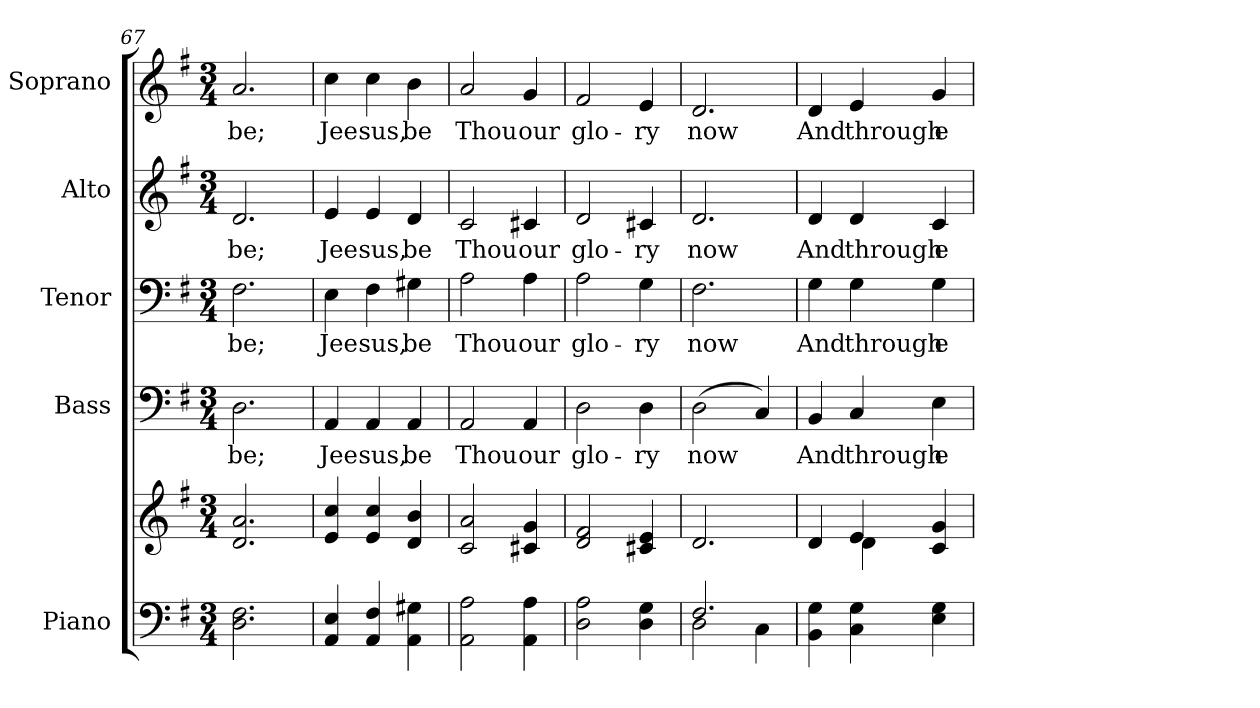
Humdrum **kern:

**kern	**kern	**kern	**text	**kern	**text	**kern	**text	**kern	**text
*part5	*part5	*part4	*part4	*part3	*part3	*part2	*part2	*part1	*part1
*staff6	*staff5	*staff4	*staff4	*staff3	*staff3	*staff2	*staff2	*staff1	*staff1
*I"Piano	*	*I"Bass	*	*I"Tenor	*	*I"Alto	*	*I"Soprano	*
*I'Pno.	*	*I'B.	*	*I'T.	*	*I'A.	*	*I'S.	*
*clefF4	*clefG2	*clefF4	*	*clefF4	*	*clefG2	*	*clefG2	*
*k[f#]	*k[f#]	*k[f#]	*	*k[f#]	*	*k[f#]	*	*k[f#]	*
*G:	*G:	*G:	*	*G:	*	*G:	*	*G:	*
*M3/4	*M3/4	*M3/4	*	*M3/4	*	*M3/4	*	*M3/4	*
=67	=67	=67	=67	=67	=67	=67	=67	=67	=67
!	!	!	!LO:LY:b:color=#000000	!	!	!	!	!	!
!	!	!	!	!	!LO:LY:b:color=#000000	!	!	!	!
!	!	!	!	!	!	!	!LO:LY:b:color=#000000	!	!
!	!	!	!	!	!	!	!	!	!LO:LY:b:color=#000000
2.Di\ 2.F#i	2.di/ 2.ai	2.Di\	be;	2.F#i\	be;	2.di/	be;	2.ai/	be;
=68	=68	=68	=68	=68	=68	=68	=68	=68	=68
!	!	!	!LO:LY:b:color=#000000	!	!	!	!	!	!
!	!	!	!	!	!LO:LY:b:color=#000000	!	!	!	!
!	!	!	!	!	!	!	!LO:LY:b:color=#000000	!	!
!	!	!	!	!	!	!	!	!	!LO:LY:b:color=#000000
4AAi/ 4Ei	4ei/ 4cci	4AAi/	Jee	4Ei\	Jee	4ei/	Jee	4cci\	Jee
!	!	!	!LO:LY:b:color=#000000	!	!	!	!	!	!
!	!	!	!	!	!LO:LY:b:color=#000000	!	!	!	!
!	!	!	!	!	!	!	!LO:LY:b:color=#000000	!	!
!	!	!	!	!	!	!	!	!	!LO:LY:b:color=#000000
4AAi/ 4F#i	4ei/ 4cci	4AAi/	sus,	4F#i\	sus,	4ei/	sus,	4cci\	sus,
!	!	!	!LO:LY:b:color=#000000	!	!	!	!	!	!
!	!	!	!	!	!LO:LY:b:color=#000000	!	!	!	!
!	!	!	!	!	!	!	!LO:LY:b:color=#000000	!	!
!	!	!	!	!	!	!	!	!	!LO:LY:b:color=#000000
4AAi\ 4G#Xi	4di/ 4bi	4AAi/	be	4G#Xi\	be	4di/	be	4bi\	be
!!LO:PB:g=z
=69	=69	=69	=69	=69	=69	=69	=69	=69	=69
!	!	!	!LO:LY:b:color=#000000	!	!	!	!	!	!
!	!	!	!	!	!LO:LY:b:color=#000000	!	!	!	!
!	!	!	!	!	!	!	!LO:LY:b:color=#000000	!	!
!	!	!	!	!	!	!	!	!	!LO:LY:b:color=#000000
2AAi\ 2Ai	2ci/ 2ai	2AAi/	Thou	2Ai\	Thou	2ci/	Thou	2ai/	Thou
!	!	!	!LO:LY:b:color=#000000	!	!	!	!	!	!
!	!	!	!	!	!LO:LY:b:color=#000000	!	!	!	!
!	!	!	!	!	!	!	!LO:LY:b:color=#000000	!	!
!	!	!	!	!	!	!	!	!	!LO:LY:b:color=#000000
4AAi\ 4Ai	4c#Xi/ 4gi	4AAi/	our	4Ai\	our	4c#Xi/	our	4gi/	our
=70	=70	=70	=70	=70	=70	=70	=70	=70	=70
!	!	!	!LO:LY:b:color=#000000	!	!	!	!	!	!
!	!	!	!	!	!LO:LY:b:color=#000000	!	!	!	!
!	!	!	!	!	!	!	!LO:LY:b:color=#000000	!	!
!	!	!	!	!	!	!	!	!	!LO:LY:b:color=#000000
2Di\ 2Ai	2di/ 2f#i	2Di\	glo-	2Ai\	glo-	2di/	glo-	2f#i/	glo-
!	!	!	!LO:LY:b:color=#000000	!	!	!	!	!	!
!	!	!	!	!	!LO:LY:b:color=#000000	!	!	!	!
!	!	!	!	!	!	!	!LO:LY:b:color=#000000	!	!
!	!	!	!	!	!	!	!	!	!LO:LY:b:color=#000000
4Di\ 4Gi	4c#Xi/ 4ei	4Di\	-ry	4Gi\	-ry	4c#Xi/	-ry	4ei/	-ry
=71	=71	=71	=71	=71	=71	=71	=71	=71	=71
*^	*	*	*	*	*	*	*	*	*
!	!	!	!	!LO:LY:b:color=#000000	!	!	!	!	!	!
!	!	!	!	!	!	!LO:LY:b:color=#000000	!	!	!	!
!	!	!	!	!	!	!	!	!LO:LY:b:color=#000000	!	!
!	!	!	!	!	!	!	!	!	!	!LO:LY:b:color=#000000
2.F#i/	2Di\	2.di/	(2Di\	now	2.F#i\	now	2.di/	now	2.di/	now
.	4Ci\	.	4Ci/)	.	.	.	.	.	.	.
*v	*v	*	*	*	*	*	*	*	*	*
!!LO:PB:g=z
=72	=72	=72	=72	=72	=72	=72	=72	=72	=72
*	*^	*	*	*	*	*	*	*	*
*^	*	*	*	*	*	*	*	*	*	*
!	!	!	!	!	!LO:LY:b:color=#000000	!	!	!	!	!	!
*v	*v	*	*	*	*	*	*	*	*	*	*
*^	*	*	*	*	*	*	*	*	*	*
!	!	!	!	!	!	!	!LO:LY:b:color=#000000	!	!	!	!
*v	*v	*	*	*	*	*	*	*	*	*	*
*^	*	*	*	*	*	*	*	*	*	*
!	!	!	!	!	!	!	!	!	!LO:LY:b:color=#000000	!	!
*v	*v	*	*	*	*	*	*	*	*	*	*
*^	*	*	*	*	*	*	*	*	*	*
!	!	!	!	!	!	!	!	!	!	!	!LO:LY:b:color=#000000
*v	*v	*	*	*	*	*	*	*	*	*	*
4BBi\ 4Gi	4di/	4ryy	4BBi/	And	4Gi\	And	4di/	And	4di/	And
!	!	!	!	!LO:LY:b:color=#000000	!	!	!	!	!	!
!	!	!	!	!	!	!LO:LY:b:color=#000000	!	!	!	!
!	!	!	!	!	!	!	!	!LO:LY:b:color=#000000	!	!
!	!	!	!	!	!	!	!	!	!	!LO:LY:b:color=#000000
4Ci\ 4Gi	4ei/	4di\	4Ci/	through	4Gi\	through	4di/	through	4ei/	through
!	!	!	!	!LO:LY:b:color=#000000	!	!	!	!	!	!
!	!	!	!	!	!	!LO:LY:b:color=#000000	!	!	!	!
!	!	!	!	!	!	!	!	!LO:LY:b:color=#000000	!	!
!	!	!	!	!	!	!	!	!	!	!LO:LY:b:color=#000000
4Ei\ 4Gi	4ci/ 4gi	4ryy	4Ei\	e-	4Gi\	e-	4ci/	e-	4gi/	e-
*	*v	*v	*	*	*	*	*	*	*	*
=	=	=	=	=	=	=	=	=	=
*-	*-	*-	*-	*-	*-	*-	*-	*-	*-
